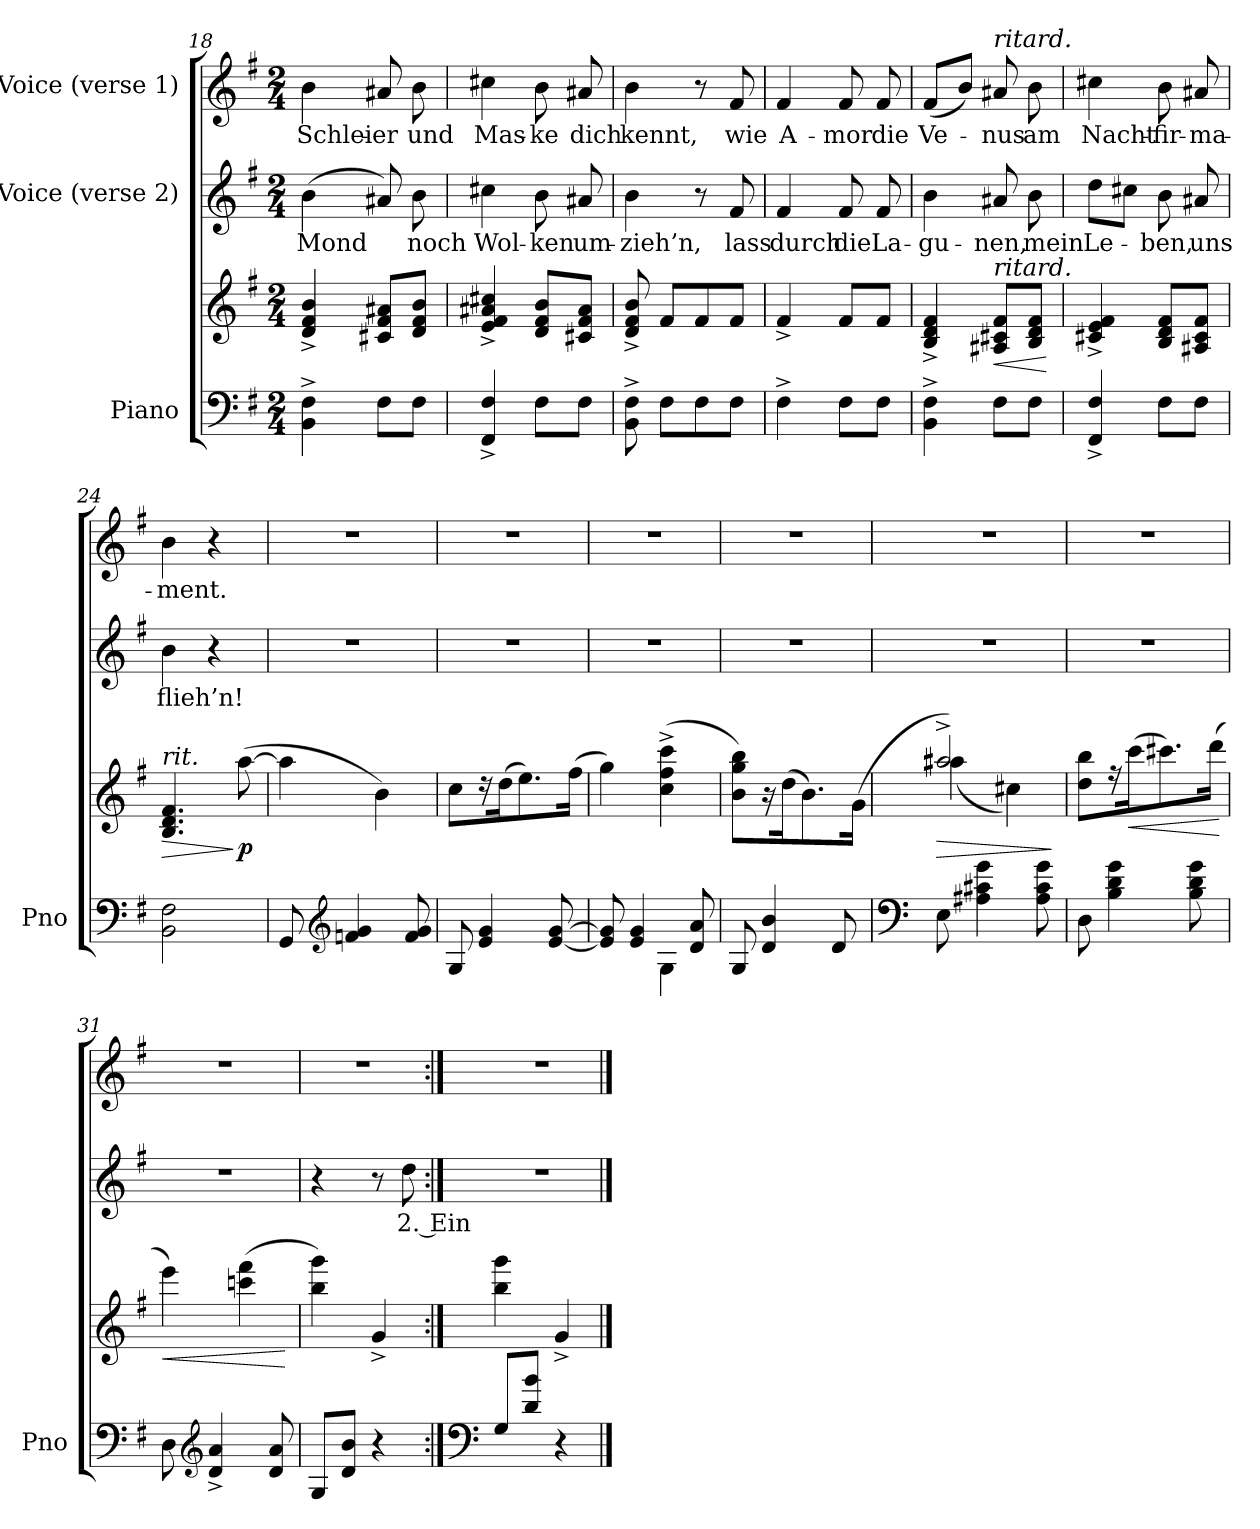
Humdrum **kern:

**kern	**kern	**dynam	**kern	**text	**kern	**text
*part3	*part3	*part3	*part2	*part2	*part1	*part1
*staff4	*staff3	*staff3/4	*staff2	*staff2	*staff1	*staff1
*I"Piano	*	*	*I"Voice (verse 2)	*	*I"Voice (verse 1)	*
*I'Pno	*	*	*	*	*	*
!!LO:PB:g=z
*clefF4	*clefG2	*	*clefG2	*	*clefG2	*
*k[f#]	*k[f#]	*	*k[f#]	*	*k[f#]	*
*M2/4	*M2/4	*	*M2/4	*	*M2/4	*
=18	=18	=18	=18	=18	=18	=18
!	!	!	!	!LO:LY:b	!	!LO:LY:b
4BB\^ 4F#\^	4d/^ 4f#/^ 4b/^	.	(4b\	Mond	4b\	Schlei-
!	!	!	!	!	!	!LO:LY:b
8F#\L	8c#X/ 8f#/ 8a#X/L	.	8a#X/)	.	8a#X/	-er
!	!	!	!	!LO:LY:b	!	!LO:LY:b
8F#\J	8d/ 8f#/ 8b/J	.	8b\	noch	8b\	und
=19	=19	=19	=19	=19	=19	=19
!	!	!	!	!LO:LY:b	!	!LO:LY:b
4FF#/^ 4F#/^	4e/^ 4f#/^ 4a#X/^ 4cc#X/^	.	4cc#X\	Wol-	4cc#X\	Mas-
!	!	!	!	!LO:LY:b	!	!LO:LY:b
8F#\L	8d/ 8f#/ 8b/L	.	8b\	-ken	8b\	-ke
!	!	!	!	!LO:LY:b	!	!LO:LY:b
8F#\J	8c#X/ 8f#/ 8a#/J	.	8a#X/	um-	8a#X/	dich
=20	=20	=20	=20	=20	=20	=20
!	!	!	!	!LO:LY:b	!	!LO:LY:b
8BB\^ 8F#\^	8d/^ 8f#/^ 8b/^	.	4b\	-zieh’n,	4b\	kennt,
8F#\L	8f#/L	.	.	.	.	.
8F#\	8f#/	.	8r	.	8r	.
!	!	!	!	!LO:LY:b	!	!LO:LY:b
8F#\J	8f#/J	.	8f#/	lass	8f#/	wie
=21	=21	=21	=21	=21	=21	=21
!	!	!	!	!LO:LY:b	!	!LO:LY:b
4F#^\	4f#^/	.	4f#/	durch	4f#/	A-
!	!	!	!	!LO:LY:b	!	!LO:LY:b
8F#\L	8f#/L	.	8f#/	die	8f#/	-mor
!	!	!	!	!LO:LY:b	!	!LO:LY:b
8F#\J	8f#/J	.	8f#/	La-	8f#/	die
=22	=22	=22	=22	=22	=22	=22
!	!	!	!	!LO:LY:b	!	!LO:LY:b
4BB\^ 4F#\^	4B/^ 4d/^ 4f#/^	.	4b\	-gu-	(8f#/L	Ve-
.	.	.	.	.	8b/J)	.
!	!	!	!	!	!LO:TX:a:i:t=ritard.	!
!	!LO:TX:a:i:t=ritard.	!	!	!	!	!
!	!	!LO:HP:b	!	!LO:LY:b	!	!LO:LY:b
8F#\L	8A#X/ 8c#X/ 8f#/L	<	8a#X/	-nen,	8a#X/	-nus
!	!	!	!	!LO:LY:b	!	!LO:LY:b
8F#\J	8B/ 8d/ 8f#/J	.	8b\	mein	8b\	am
.	.	[	.	.	.	.
!!LO:PB:g=z
=23	=23	=23	=23	=23	=23	=23
!	!	!	!	!LO:LY:b	!	!LO:LY:b
4FF#/^ 4F#/^	4c#X/^ 4e/^ 4f#/^	.	8dd\L	Le-	4cc#X\	Nacht-
.	.	.	8cc#X\J	.	.	.
!	!	!	!	!LO:LY:b	!	!LO:LY:b
8F#\L	8B/ 8d/ 8f#/L	.	8b\	-ben,	8b\	-fir-
!	!	!	!	!LO:LY:b	!	!LO:LY:b
8F#\J	8A#X/ 8c#/ 8f#/J	.	8a#X/	uns	8a#X/	-ma-
=24	=24	=24	=24	=24	=24	=24
!	!LO:TX:a:i:t=rit.	!	!	!	!	!
!	!	!LO:HP:b	!	!LO:LY:b	!	!LO:LY:b
2BB\ 2F#\	4.B/ 4.d/ 4.f#/	>	4b\	flieh’n!	4b\	-ment.
.	.	.	4r	.	4r	.
!	!	!LO:DY:n=1:b	!	!	!	!
.	([8aa\	] p	.	.	.	.
=25	=25	=25	=25	=25	=25	=25
8GG/	4aa\]	.	2r	.	2r	.
*clefG2	*	*	*	*	*	*
4fn/ 4g/	.	.	.	.	.	.
.	4b\)	.	.	.	.	.
8f/ 8g/	.	.	.	.	.	.
=26	=26	=26	=26	=26	=26	=26
8G/	8cc\L	.	2r	.	2r	.
4e/ 4g/	16r	.	.	.	.	.
.	(16dd\J	.	.	.	.	.
.	8.ee\)	.	.	.	.	.
[8e/ [8g/	.	.	.	.	.	.
.	(16ff#\Jk	.	.	.	.	.
=27	=27	=27	=27	=27	=27	=27
*^	*	*	*	*	*	*
8e/] 8g/]	4ryy	4gg\)	.	2r	.	2r	.
4e/ 4g/	.	.	.	.	.	.	.
.	4G\	(4cc\^ 4ff#\^ 4ccc\^	.	.	.	.	.
8d/ 8a/	.	.	.	.	.	.	.
*v	*v	*	*	*	*	*	*
=28	=28	=28	=28	=28	=28	=28
8G/	8b\ 8gg\ 8bb\L)	.	2r	.	2r	.
4d/ 4b/	16r	.	.	.	.	.
.	(16dd\J	.	.	.	.	.
.	8.b\)	.	.	.	.	.
8d/	.	.	.	.	.	.
.	(16g\Jk	.	.	.	.	.
!!LO:LB:g=z
=29	=29	=29	=29	=29	=29	=29
*clefF4	*	*	*	*	*	*
!	!	!LO:HP:b	!	!	!	!
*	*^	*	*	*	*	*
8E\	2aa#X^/)	(4aa#\	>	2r	.	2r	.
4A#X\ 4c#X\ 4g\	.	.	.	.	.	.	.
.	.	4cc#X\)	.	.	.	.	.
8A#\ 8c#\ 8g\	.	.	.	.	.	.	.
*	*v	*v	*	*	*	*	*
.	.	]	.	.	.	.
=30	=30	=30	=30	=30	=30	=30
8D\	8dd\ 8bb\L	.	2r	.	2r	.
4B\ 4d\ 4g\	16r	.	.	.	.	.
!	!	!LO:HP:b	!	!	!	!
.	(16ccc\J	<	.	.	.	.
.	8.ccc#X\)	.	.	.	.	.
8B\ 8d\ 8g\	.	.	.	.	.	.
.	(16ddd\Jk	.	.	.	.	.
.	.	[	.	.	.	.
=31	=31	=31	=31	=31	=31	=31
!	!	!LO:HP:b	!	!	!	!
8D\	4eee\)	<	2r	.	2r	.
*clefG2	*	*	*	*	*	*
4d/^> 4a/^>	.	.	.	.	.	.
.	(4cccn\ 4fff#\	.	.	.	.	.
8d/ 8a/	.	.	.	.	.	.
.	.	[	.	.	.	.
=32	=32	=32	=32	=32	=32	=32
8G/L	4bb\ 4ggg\)	.	4r	.	2r	.
8d/ 8b/J	.	.	.	.	.	.
4r	4g^>/	.	8r	.	.	.
!	!	!	!	!LO:LY:b	!	!
.	.	.	8dd\	2. Ein	.	.
=33:|!	=33:|!	=33:|!	=33:|!	=33:|!	=33:|!	=33:|!
*clefF4	*	*	*	*	*	*
8G/L	4bb\ 4ggg\	.	2r	.	2r	.
8d/ 8b/J	.	.	.	.	.	.
4r	4g^>/	.	.	.	.	.
==	==	==	==	==	==	==
*-	*-	*-	*-	*-	*-	*-
